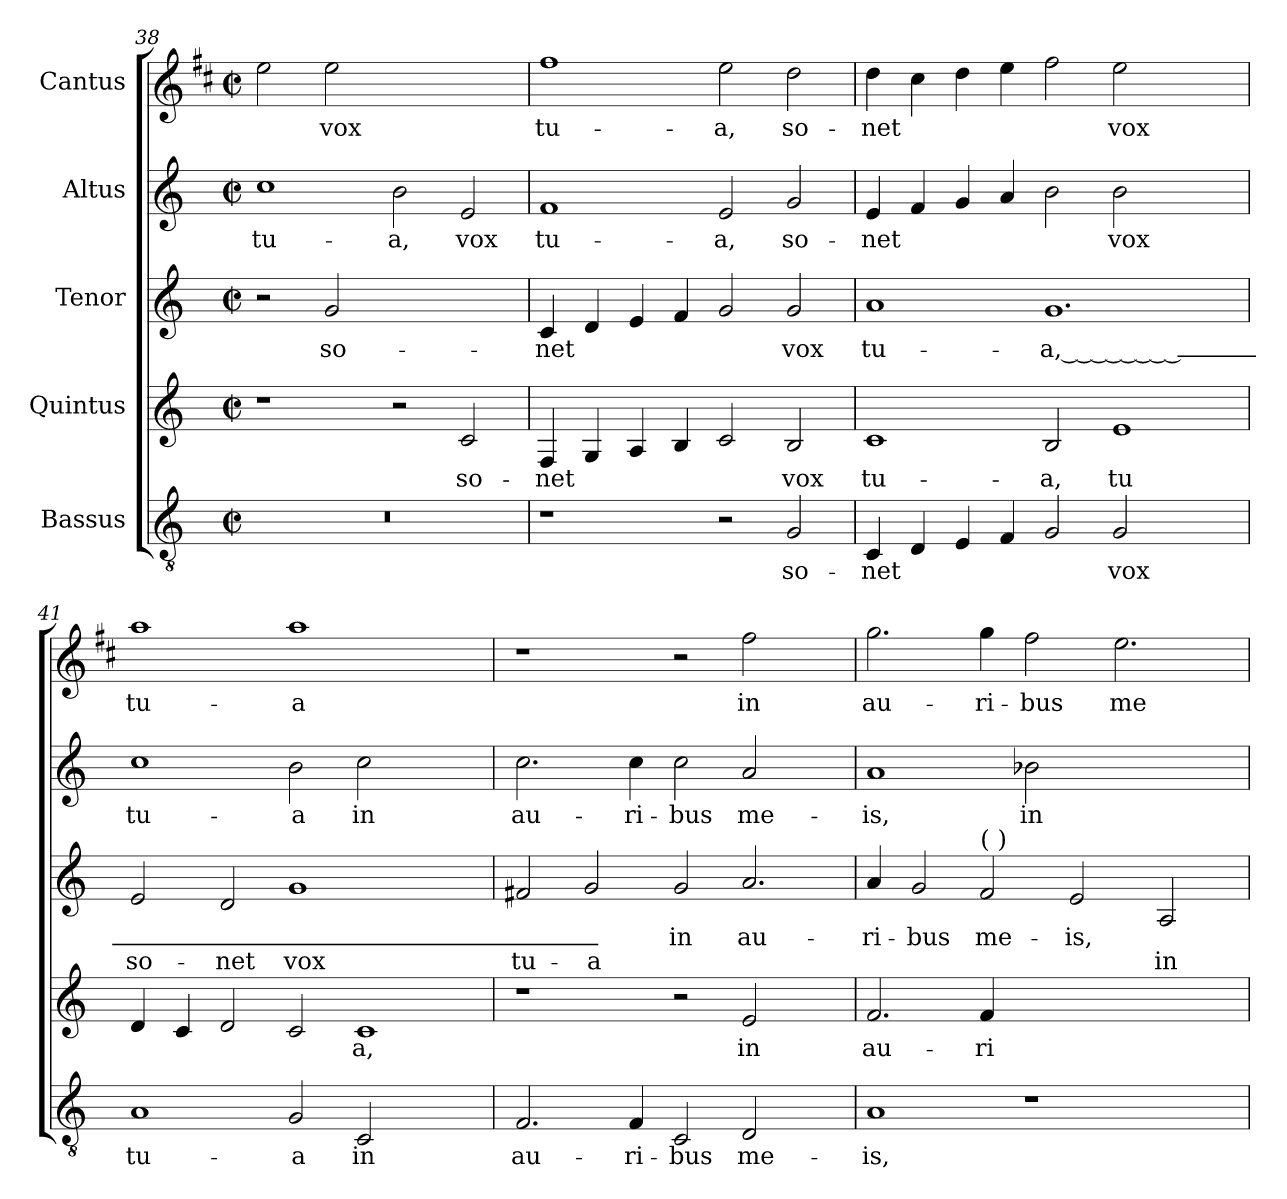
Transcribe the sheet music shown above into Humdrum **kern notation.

**kern	**text	**kern	**text	**kern	**text	**text	**kern	**text	**kern	**text
*part5	*part5	*part4	*part4	*part3	*part3	*part3	*part2	*part2	*part1	*part1
*staff5	*staff5	*staff4	*staff4	*staff3	*staff3	*staff3	*staff2	*staff2	*staff1	*staff1
*I"Bassus	*	*I"Quintus	*	*I"Tenor	*	*	*I"Altus	*	*I"Cantus	*
!!LO:LB:g=z
*clefGv2	*	*clefG2	*	*clefG2	*	*	*clefG2	*	*clefG2	*
*	*	*	*	*	*	*	*	*	*ITrd1c2	*
*k[]	*	*k[]	*	*k[]	*	*	*k[]	*	*k[]	*
*C:	*	*C:	*	*C:	*	*	*C:	*	*C:	*
*M4/2	*	*M4/2	*	*M4/2	*	*	*M4/2	*	*M4/2	*
*met(c|)	*	*met(c|)	*	*met(c|)	*	*	*met(c|)	*	*met(c|)	*
=38	=38	=38	=38	=38	=38	=38	=38	=38	=38	=38
!	!	!	!	!	!	!	!	!LO:LY:b	!	!
0r	.	1r	.	2r	.	.	1cc	tu-	2dd	.
!	!	!	!	!	!LO:LY:b	!	!	!	!	!LO:LY:b
.	.	.	.	2g	so-	.	.	.	2dd	vox
!	!	!	!	!	!	!	!	!LO:LY:b	!	!
.	.	2r	.	1ryy	.	.	2b	-a,	1ryy	.
!	!	!	!LO:LY:b	!	!	!	!	!LO:LY:b	!	!
.	.	2c	so-	.	.	.	2e	vox	.	.
!!LO:LB:g=z
=39	=39	=39	=39	=39	=39	=39	=39	=39	=39	=39
!	!	!	!LO:LY:b	!	!LO:LY:b	!	!	!LO:LY:b	!	!LO:LY:b
1r	.	4F	-net	4c	-net	.	1f	tu-	1ee	tu-
.	.	4G	.	4d	.	.	.	.	.	.
.	.	4A	.	4e	.	.	.	.	.	.
.	.	4B	.	4f	.	.	.	.	.	.
!	!	!	!	!	!	!	!	!LO:LY:b	!	!LO:LY:b
2r	.	2c	.	2g	.	.	2e	-a,	2dd	-a,
!	!LO:LY:b	!	!LO:LY:b	!	!LO:LY:b	!	!	!LO:LY:b	!	!LO:LY:b
2G	so-	2B	vox	2g	vox	.	2g	so-	2cc	so-
=40	=40	=40	=40	=40	=40	=40	=40	=40	=40	=40
!	!LO:LY:b	!	!LO:LY:b	!	!LO:LY:b	!	!	!LO:LY:b	!	!LO:LY:b
4C	-net	1c	tu-	1a	tu-	.	4e	-net	4cc	-net
4D	.	.	.	.	.	.	4f	.	4b	.
4E	.	.	.	.	.	.	4g	.	4cc	.
4F	.	.	.	.	.	.	4a	.	4dd	.
!	!	!	!LO:LY:b	!	!LO:LY:b	!	!	!	!	!
2G	.	2B	-a,	1.g	-a,_________	.	2b	.	2ee	.
!	!LO:LY:b	!	!LO:LY:b	!	!	!	!	!LO:LY:b	!	!LO:LY:b
2G	vox	1e	tu	.	.	.	2b	vox	2dd	vox
2ryy	.	.	.	.	.	.	2ryy	.	2ryy	.
=41	=41	=41	=41	=41	=41	=41	=41	=41	=41	=41
!	!LO:LY:b	!	!	!	!	!LO:LY:b	!	!LO:LY:b	!	!LO:LY:b
1A	tu-	4d	.	2e	.	so-	1cc	tu-	1gg	tu-
.	.	4c	.	.	.	.	.	.	.	.
!	!	!	!	!	!	!LO:LY:b	!	!	!	!
.	.	2d	.	2d	.	-net	.	.	.	.
!	!LO:LY:b	!	!	!	!	!LO:LY:b	!	!LO:LY:b	!	!LO:LY:b
2G	-a	2c	.	1g	.	vox	2b	-a	1gg	-a
!	!LO:LY:b	!	!LO:LY:b	!	!	!	!	!LO:LY:b	!	!
2C	in	1c	a,	.	.	.	2cc	in	.	.
2ryy	.	.	.	2ryy	.	.	2ryy	.	2ryy	.
=42	=42	=42	=42	=42	=42	=42	=42	=42	=42	=42
!	!LO:LY:b	!	!	!	!	!LO:LY:b	!	!LO:LY:b	!	!
2.F	au-	1r	.	2f#X	.	tu-	2.cc	au-	1r	.
!	!	!	!	!	!	!LO:LY:b	!	!	!	!
.	.	.	.	2g	.	-a	.	.	.	.
!	!LO:LY:b	!	!	!	!	!	!	!LO:LY:b	!	!
4F	-ri-	.	.	.	.	.	4cc	-ri-	.	.
!	!LO:LY:b	!	!	!	!LO:LY:b	!	!	!LO:LY:b	!	!
2C	-bus	2r	.	2g	in	.	2cc	-bus	2r	.
!	!LO:LY:b	!	!LO:LY:b	!	!LO:LY:b	!	!	!LO:LY:b	!	!LO:LY:b
2D	me-	2e	in	2.a	au-	.	2a	me-	2ee	in
4ryy	.	4ryy	.	.	.	.	4ryy	.	4ryy	.
=43	=43	=43	=43	=43	=43	=43	=43	=43	=43	=43
!	!LO:LY:b	!	!LO:LY:b	!	!LO:LY:b	!	!	!LO:LY:b	!	!LO:LY:b
1A	-is,	2.f	au-	4a	-ri-	.	1a	-is,	2.ff	au-
!	!	!	!	!	!LO:LY:b	!	!	!	!	!
.	.	.	.	2g	-bus	.	.	.	.	.
!	!	!	!	!LO:TX:a:t=(  )	!	!	!	!	!	!
!	!	!	!LO:LY:b	!	!LO:LY:b	!	!	!	!	!LO:LY:b
.	.	4f	-ri-	2f	me-	.	.	.	4ff	-ri-
!	!	!	!	!	!	!	!	!LO:LY:b	!	!LO:LY:b
1r	.	1ryy	.	.	.	.	2b-X	in	2ee	-bus
!	!	!	!	!	!LO:LY:b	!	!	!	!	!
.	.	.	.	2e	-is,	.	.	.	.	.
!	!	!	!	!	!	!	!	!LO:LY:b	!	!LO:LY:b
.	.	.	.	.	.	.	[2ayy	au-	2.dd	me-
!	!	!	!	!	!	!LO:LY:b	!	!	!	!
.	.	.	.	2A	.	in	.	.	.	.
4ryy	.	4ryy	.	.	.	.	4ryy	.	.	.
=	=	=	=	=	=	=	=	=	=	=
*-	*-	*-	*-	*-	*-	*-	*-	*-	*-	*-
